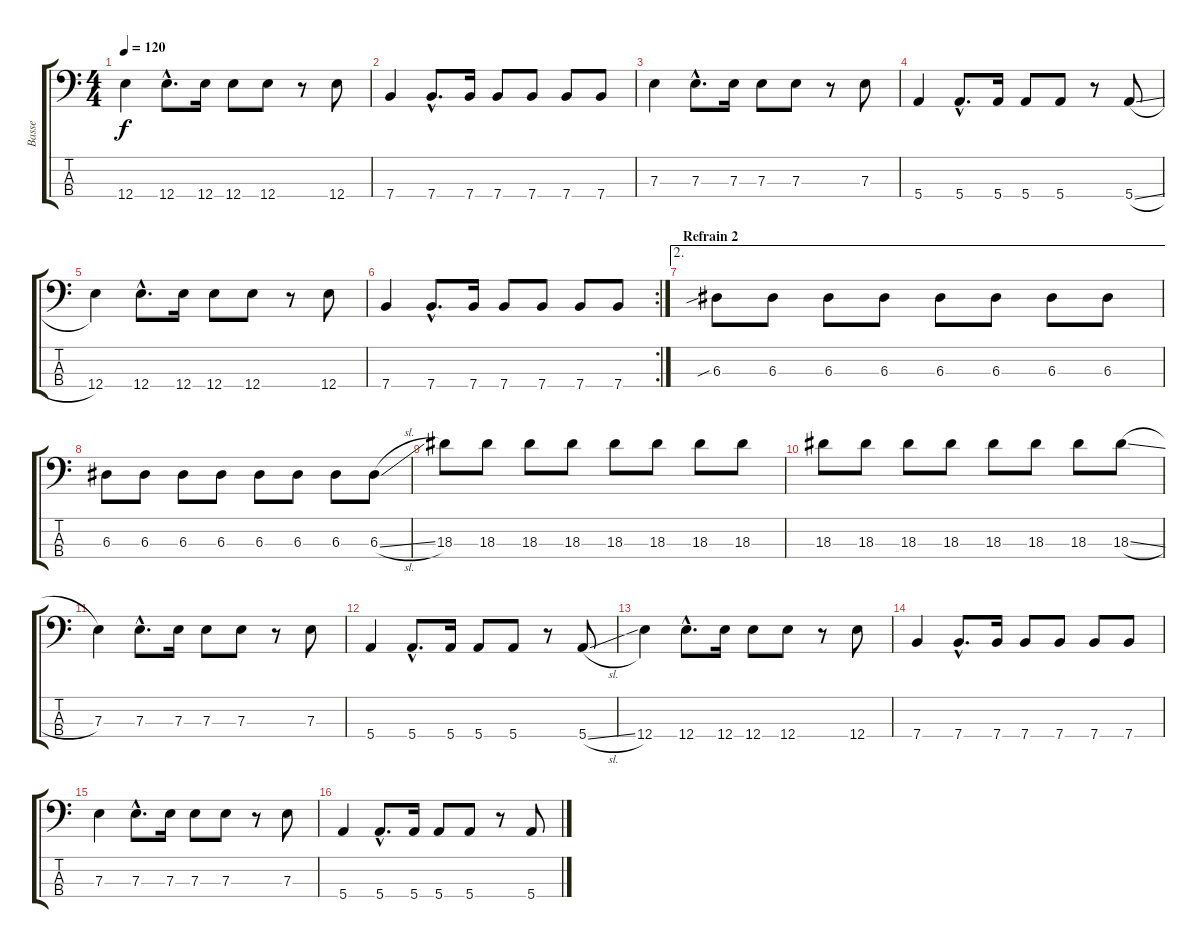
\track ("Basse" "Basse") {instrument electricbasspick}
\staff {score tabs}
\tuning (G2 D2 A1 E1) {hide}
\ts (4 4)
\tempo 120
\clef f4
\ks c
12.4.4{dy f} 12.4{hac}.8{d} 12.4.16 12.4.8 12.4.8 r.8 12.4.8 |
7.4.4 7.4{hac}.8{d} 7.4.16 7.4.8 7.4.8 7.4.8 7.4.8 |
7.3.4 7.3{hac}.8{d} 7.3.16 7.3.8 7.3.8 r.8 7.3.8 |
5.4.4 5.4{hac}.8{d} 5.4.16 5.4.8 5.4.8 r.8 5.4{sl}.8 |
12.4.4 12.4{hac}.8{d} 12.4.16 12.4.8 12.4.8 r.8 12.4.8 |
\rc 2
7.4.4 7.4{hac}.8{d} 7.4.16 7.4.8 7.4.8 7.4.8 7.4.8 |
\ae 2
\section ("" "Refrain 2")
6.3{sib}.8 6.3.8 6.3.8 6.3.8 6.3.8 6.3.8 6.3.8 6.3.8 |
6.3.8 6.3.8 6.3.8 6.3.8 6.3.8 6.3.8 6.3.8 6.3{sl}.8 |
18.3.8 18.3.8 18.3.8 18.3.8 18.3.8 18.3.8 18.3.8 18.3.8 |
18.3.8 18.3.8 18.3.8 18.3.8 18.3.8 18.3.8 18.3.8 18.3{sl}.8 |
7.3.4 7.3{hac}.8{d} 7.3.16 7.3.8 7.3.8 r.8 7.3.8 |
5.4.4 5.4{hac}.8{d} 5.4.16 5.4.8 5.4.8 r.8 5.4{sl}.8 |
12.4.4 12.4{hac}.8{d} 12.4.16 12.4.8 12.4.8 r.8 12.4.8 |
7.4.4 7.4{hac}.8{d} 7.4.16 7.4.8 7.4.8 7.4.8 7.4.8 |
7.3.4 7.3{hac}.8{d} 7.3.16 7.3.8 7.3.8 r.8 7.3.8 |
5.4.4 5.4{hac}.8{d} 5.4.16 5.4.8 5.4.8 r.8 5.4{sl}.8
